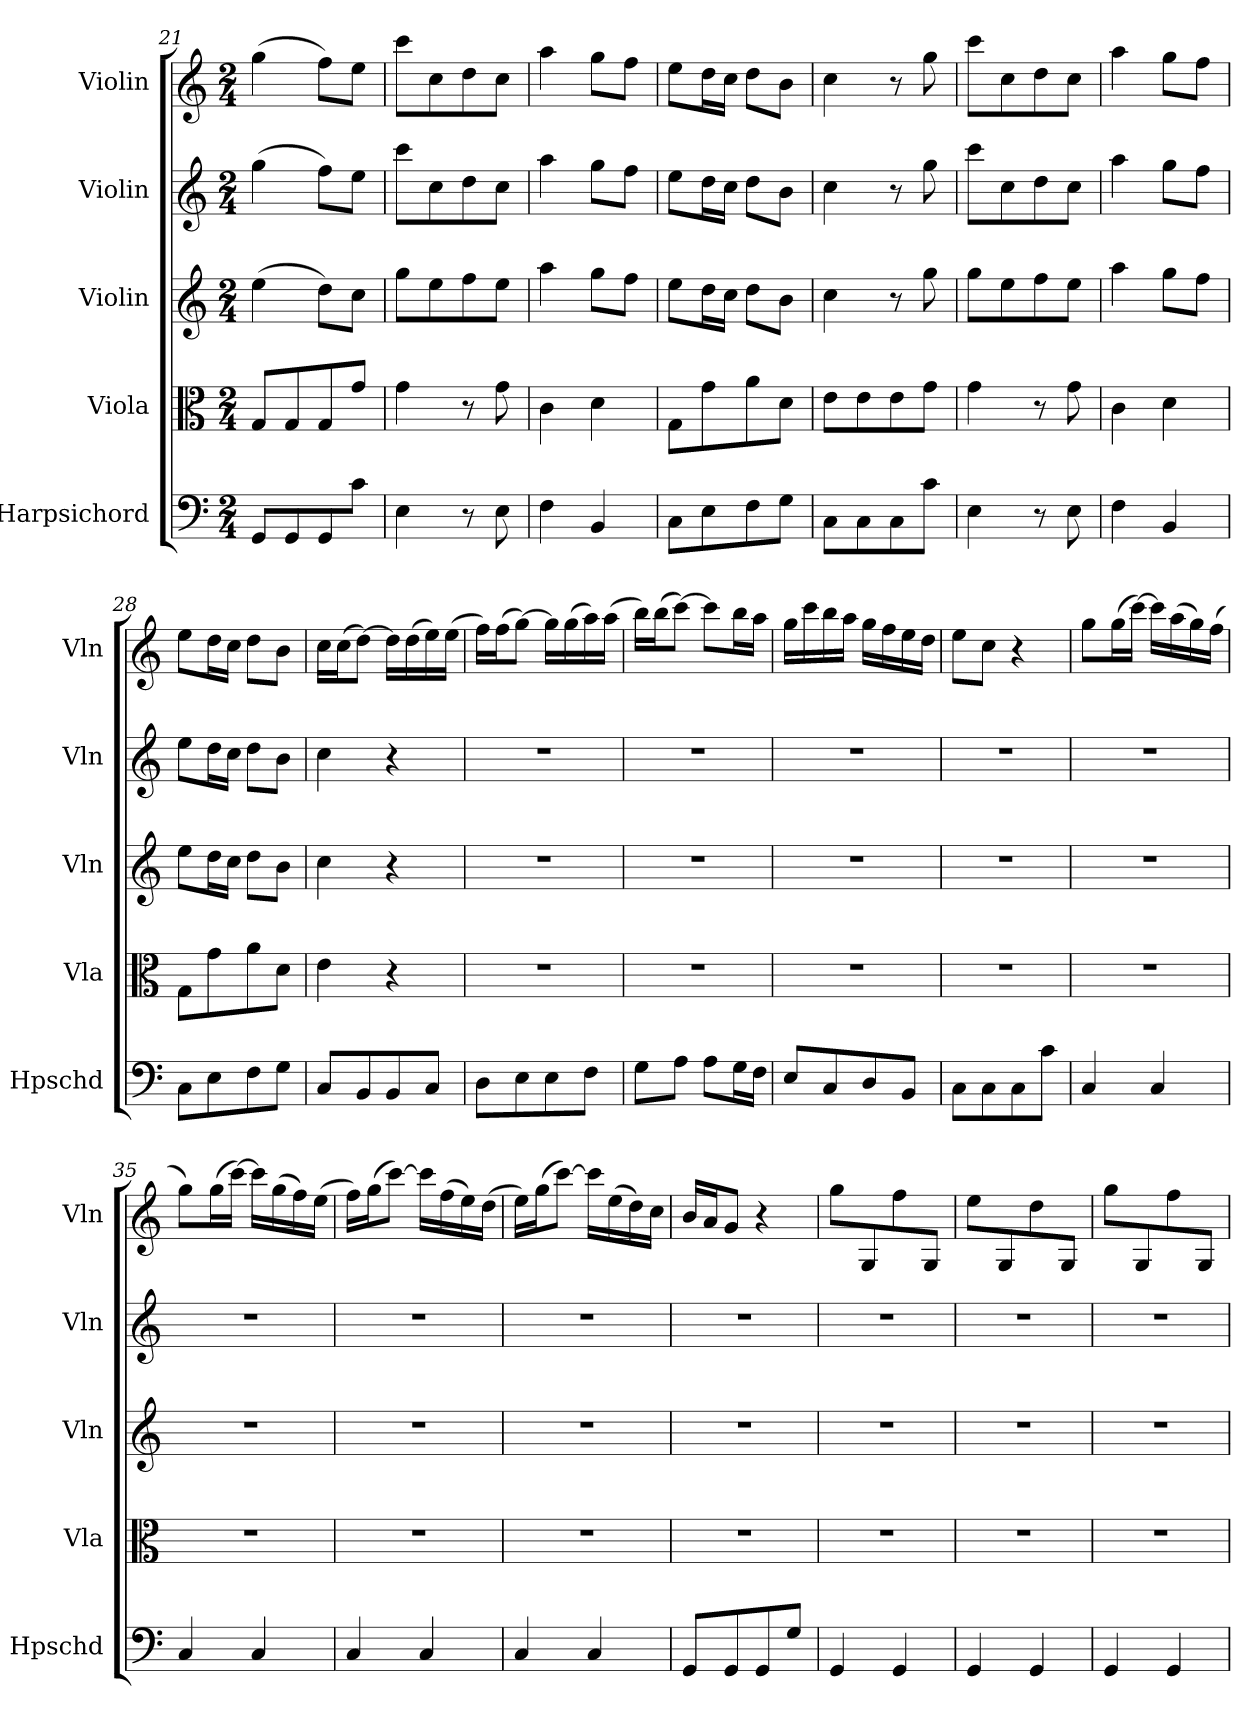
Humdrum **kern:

**kern	**kern	**kern	**kern	**kern
*part5	*part4	*part3	*part2	*part1
*staff5	*staff4	*staff3	*staff2	*staff1
*I"Harpsichord	*I"Viola	*I"Violin	*I"Violin	*I"Violin
*I'Hpschd	*I'Vla	*I'Vln	*I'Vln	*I'Vln
*clefF4	*clefC3	*clefG2	*clefG2	*clefG2
*k[]	*k[]	*k[]	*k[]	*k[]
*C:	*C:	*C:	*C:	*C:
*M2/4	*M2/4	*M2/4	*M2/4	*M2/4
=21	=21	=21	=21	=21
8GG/L	8G/L	(4ee\	(4gg\	(4gg\
8GG/	8G/	.	.	.
8GG/	8G/	8dd\L)	8ff\L)	8ff\L)
8c\J	8g/J	8cc\J	8ee\J	8ee\J
=22	=22	=22	=22	=22
4E\	4g\	8gg\L	8ccc\L	8ccc\L
.	.	8ee\	8cc\	8cc\
8r	8r	8ff\	8dd\	8dd\
8E\	8g\	8ee\J	8cc\J	8cc\J
=23	=23	=23	=23	=23
4F\	4c\	4aa\	4aa\	4aa\
4BB/	4d\	8gg\L	8gg\L	8gg\L
.	.	8ff\J	8ff\J	8ff\J
=24	=24	=24	=24	=24
8C\L	8G\L	8ee\L	8ee\L	8ee\L
8E\	8g\	16dd\L	16dd\L	16dd\L
.	.	16cc\JJ	16cc\JJ	16cc\JJ
8F\	8a\	8dd\L	8dd\L	8dd\L
8G\J	8d\J	8b\J	8b\J	8b\J
=25	=25	=25	=25	=25
8C\L	8e\L	4cc\	4cc\	4cc\
8C\	8e\	.	.	.
8C\	8e\	8r	8r	8r
8c\J	8g\J	8gg\	8gg\	8gg\
=26	=26	=26	=26	=26
4E\	4g\	8gg\L	8ccc\L	8ccc\L
.	.	8ee\	8cc\	8cc\
8r	8r	8ff\	8dd\	8dd\
8E\	8g\	8ee\J	8cc\J	8cc\J
=27	=27	=27	=27	=27
4F\	4c\	4aa\	4aa\	4aa\
4BB/	4d\	8gg\L	8gg\L	8gg\L
.	.	8ff\J	8ff\J	8ff\J
=28	=28	=28	=28	=28
8C\L	8G\L	8ee\L	8ee\L	8ee\L
8E\	8g\	16dd\L	16dd\L	16dd\L
.	.	16cc\JJ	16cc\JJ	16cc\JJ
8F\	8a\	8dd\L	8dd\L	8dd\L
8G\J	8d\J	8b\J	8b\J	8b\J
=29	=29	=29	=29	=29
8C/L	4e\	4cc\	4cc\	16cc\LL
.	.	.	.	(16cc\J
8BB/	.	.	.	[8dd\J)
8BB/	4r	4r	4r	16dd\LL]
.	.	.	.	(16dd\
8C/J	.	.	.	16ee\)
.	.	.	.	(16ee\JJ
=30	=30	=30	=30	=30
8D\L	2r	2r	2r	16ff\LL)
.	.	.	.	(16ff\J
8E\	.	.	.	[8gg\J)
8E\	.	.	.	16gg\LL]
.	.	.	.	(16gg\
8F\J	.	.	.	16aa\)
.	.	.	.	(16aa\JJ
=31	=31	=31	=31	=31
8G\L	2r	2r	2r	16bb\LL)
.	.	.	.	(16bb\J
8A\J	.	.	.	[8ccc\J)
8A\L	.	.	.	8ccc\L]
16G\L	.	.	.	16bb\L
16F\JJ	.	.	.	16aa\JJ
=32	=32	=32	=32	=32
8E/L	2r	2r	2r	16gg\LL
.	.	.	.	16ccc\
8C/	.	.	.	16bb\
.	.	.	.	16aa\JJ
8D/	.	.	.	16gg\LL
.	.	.	.	16ff\
8BB/J	.	.	.	16ee\
.	.	.	.	16dd\JJ
=33	=33	=33	=33	=33
8C\L	2r	2r	2r	8ee\L
8C\	.	.	.	8cc\J
8C\	.	.	.	4r
8c\J	.	.	.	.
=34	=34	=34	=34	=34
4C/	2r	2r	2r	8gg\L
.	.	.	.	(16gg\L
.	.	.	.	[16ccc\JJ)
4C/	.	.	.	16ccc\LL]
.	.	.	.	(16aa\
.	.	.	.	16gg\)
.	.	.	.	(16ff\JJ
=35	=35	=35	=35	=35
4C/	2r	2r	2r	8gg\L)
.	.	.	.	(16gg\L
.	.	.	.	[16ccc\JJ)
4C/	.	.	.	16ccc\LL]
.	.	.	.	(16gg\
.	.	.	.	16ff\)
.	.	.	.	(16ee\JJ
=36	=36	=36	=36	=36
4C/	2r	2r	2r	16ff\LL)
.	.	.	.	(16gg\J
.	.	.	.	[8ccc\J)
4C/	.	.	.	16ccc\LL]
.	.	.	.	(16ff\
.	.	.	.	16ee\)
.	.	.	.	(16dd\JJ
=37	=37	=37	=37	=37
4C/	2r	2r	2r	16ee\LL)
.	.	.	.	(16gg\J
.	.	.	.	[8ccc\J)
4C/	.	.	.	16ccc\LL]
.	.	.	.	(16ee\
.	.	.	.	16dd\)
.	.	.	.	16cc\JJ
=38	=38	=38	=38	=38
8GG/L	2r	2r	2r	16b/LL
.	.	.	.	16a/J
8GG/	.	.	.	8g/J
8GG/	.	.	.	4r
8G/J	.	.	.	.
=39	=39	=39	=39	=39
4GG/	2r	2r	2r	8gg\L
.	.	.	.	8G/
4GG/	.	.	.	8ff\
.	.	.	.	8G/J
=40	=40	=40	=40	=40
4GG/	2r	2r	2r	8ee\L
.	.	.	.	8G/
4GG/	.	.	.	8dd\
.	.	.	.	8G/J
=41	=41	=41	=41	=41
4GG/	2r	2r	2r	8gg\L
.	.	.	.	8G/
4GG/	.	.	.	8ff\
.	.	.	.	8G/J
=	=	=	=	=
*-	*-	*-	*-	*-
